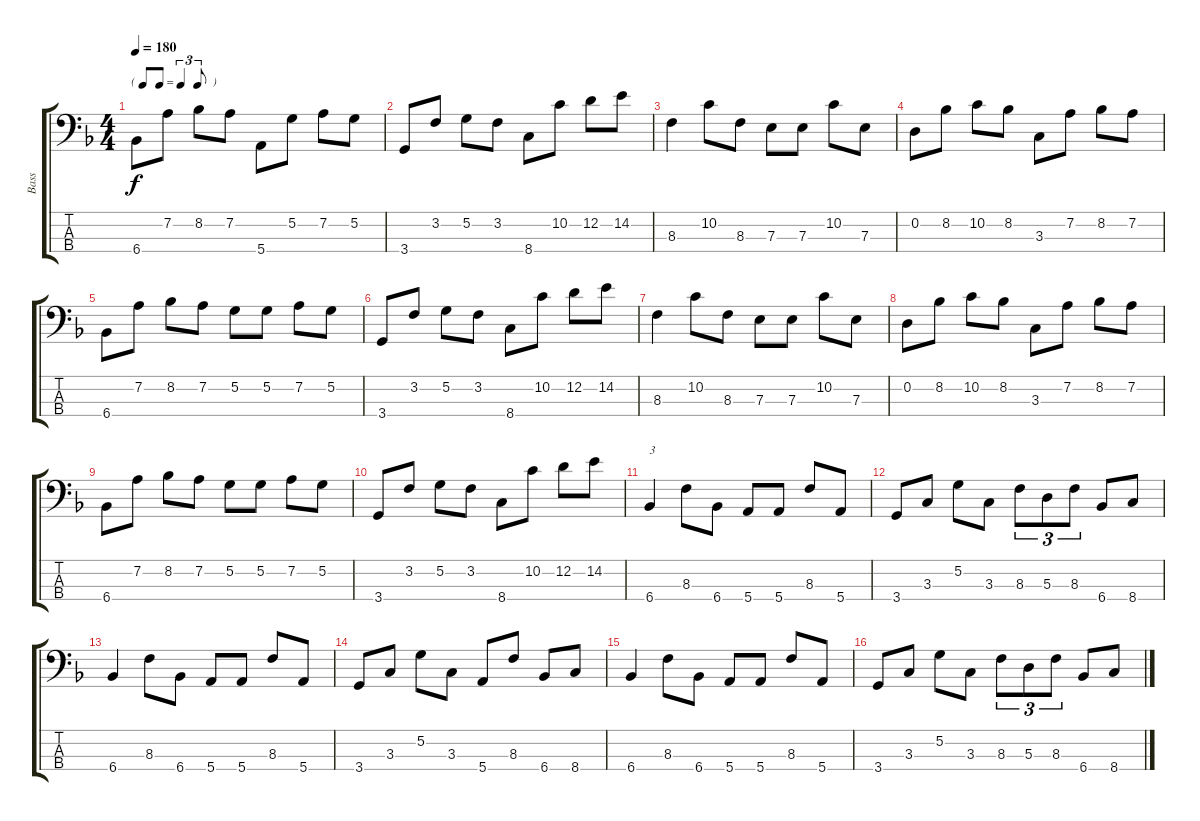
\track ("Bass" "Bass") {instrument electricbassfinger}
\staff {score tabs}
\tuning (G2 D2 A1 E1) {hide}
\ts (4 4)
\tf triplet8th
\tempo 180
\clef f4
\ks f
6.4.8{dy f} 7.2.8 8.2.8 7.2.8 5.4.8 5.2.8 7.2.8 5.2.8 |
3.4.8 3.2.8 5.2.8 3.2.8 8.4.8 10.2.8 12.2.8 14.2.8 |
8.3.4 10.2.8 8.3.8 7.3.8 7.3.8 10.2.8 7.3.8 |
0.2.8 8.2.8 10.2.8 8.2.8 3.3.8 7.2.8 8.2.8 7.2.8 |
6.4.8 7.2.8 8.2.8 7.2.8 5.2.8 5.2.8 7.2.8 5.2.8 |
3.4.8 3.2.8 5.2.8 3.2.8 8.4.8 10.2.8 12.2.8 14.2.8 |
8.3.4 10.2.8 8.3.8 7.3.8 7.3.8 10.2.8 7.3.8 |
0.2.8 8.2.8 10.2.8 8.2.8 3.3.8 7.2.8 8.2.8 7.2.8 |
6.4.8 7.2.8 8.2.8 7.2.8 5.2.8 5.2.8 7.2.8 5.2.8 |
3.4.8 3.2.8 5.2.8 3.2.8 8.4.8 10.2.8 12.2.8 14.2.8 |
6.4.4{txt "3"} 8.3.8 6.4.8 5.4.8 5.4.8 8.3.8 5.4.8 |
3.4.8 3.3.8 5.2.8 3.3.8 8.3.8{tu (3 2)} 5.3.8{tu (3 2)} 8.3.8{tu (3 2)} 6.4.8 8.4.8 |
6.4.4 8.3.8 6.4.8 5.4.8 5.4.8 8.3.8 5.4.8 |
3.4.8 3.3.8 5.2.8 3.3.8 5.4.8 8.3.8 6.4.8 8.4.8 |
6.4.4 8.3.8 6.4.8 5.4.8 5.4.8 8.3.8 5.4.8 |
3.4.8 3.3.8 5.2.8 3.3.8 8.3.8{tu (3 2)} 5.3.8{tu (3 2)} 8.3.8{tu (3 2)} 6.4.8 8.4.8
